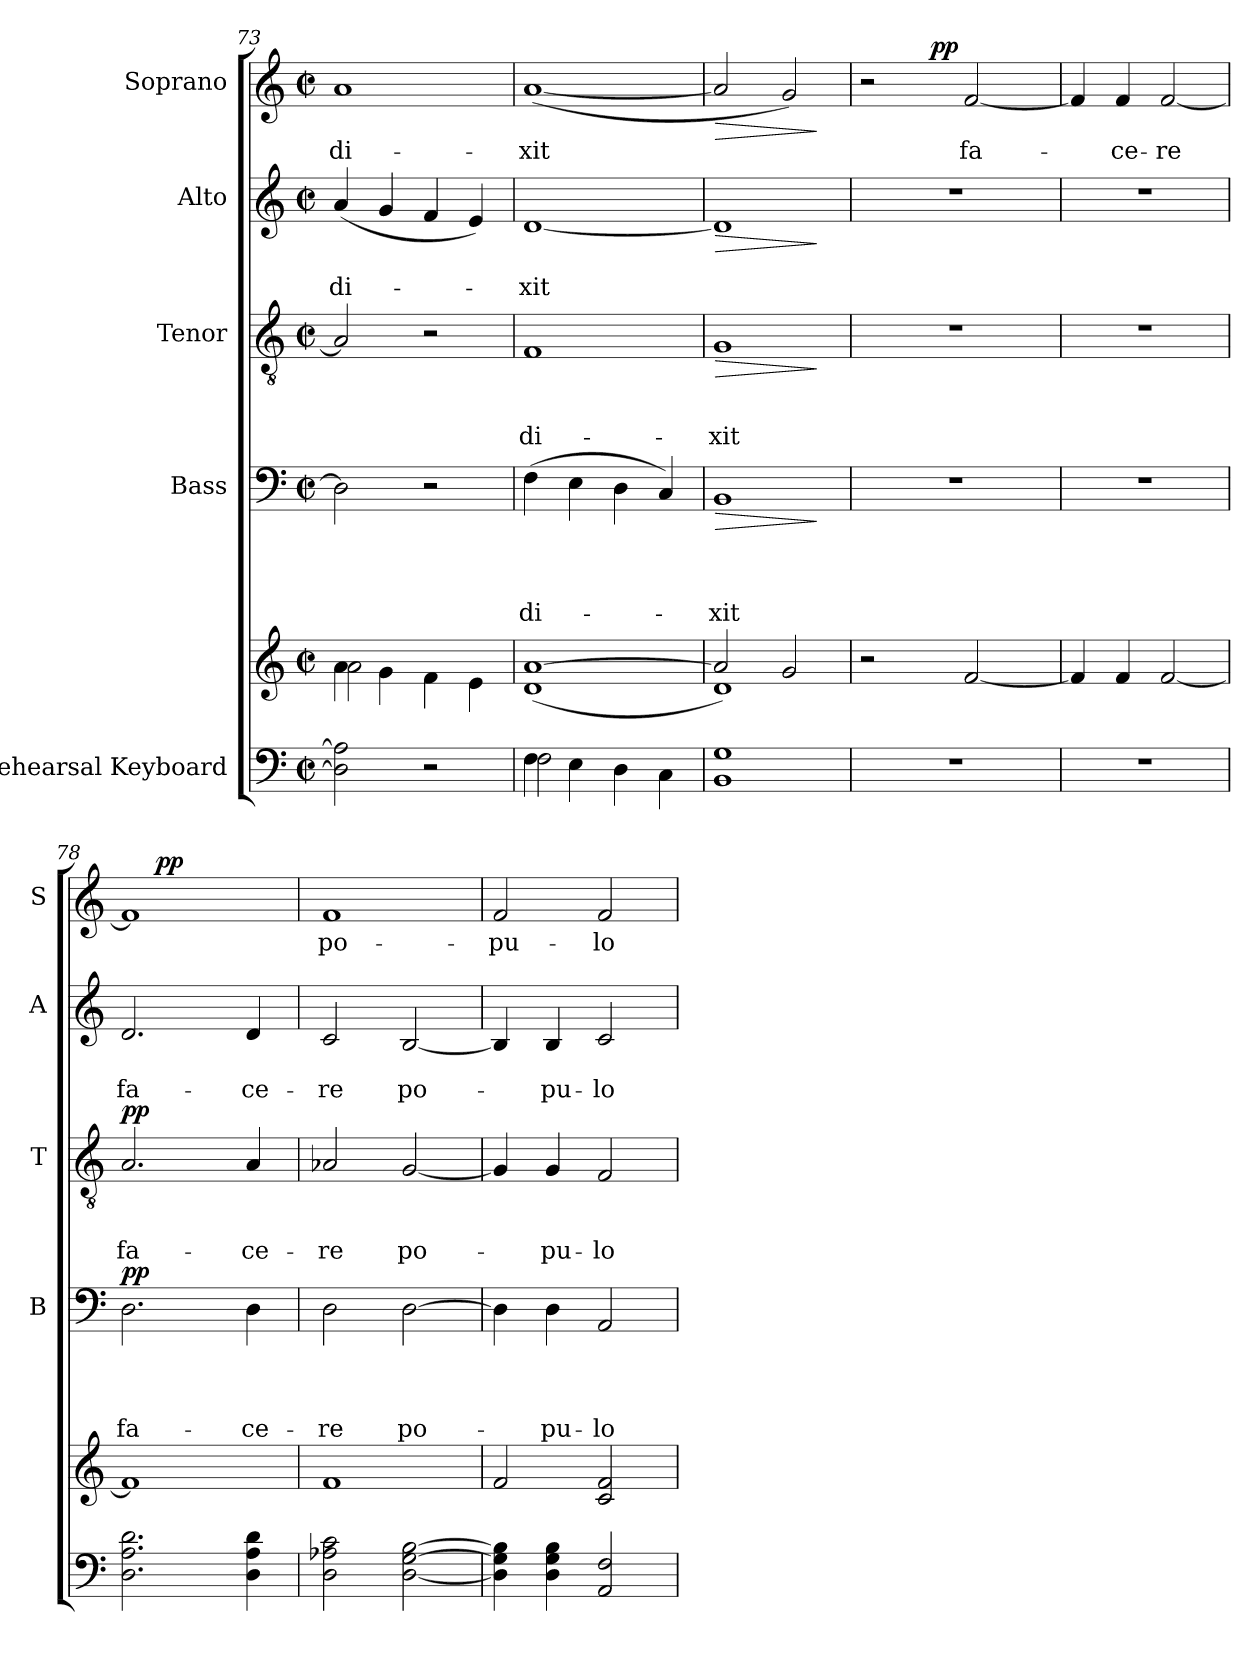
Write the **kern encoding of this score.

**kern	**kern	**kern	**text	**text	**text	**text	**dynam	**kern	**text	**text	**text	**dynam	**kern	**text	**text	**dynam	**kern	**text	**dynam
*part5	*part5	*part4	*part4	*part4	*part4	*part4	*part4	*part3	*part3	*part3	*part3	*part3	*part2	*part2	*part2	*part2	*part1	*part1	*part1
*staff6	*staff5	*staff4	*staff4	*staff4	*staff4	*staff4	*staff4	*staff3	*staff3	*staff3	*staff3	*staff3	*staff2	*staff2	*staff2	*staff2	*staff1	*staff1	*staff1
*I"Rehearsal Keyboard	*	*I"Bass	*	*	*	*	*	*I"Tenor	*	*	*	*	*I"Alto	*	*	*	*I"Soprano	*	*
*	*	*I'B	*	*	*	*	*	*I'T	*	*	*	*	*I'A	*	*	*	*I'S	*	*
!!LO:PB:g=z
*clefF4	*clefG2	*clefF4	*	*	*	*	*	*clefGv2	*	*	*	*	*clefG2	*	*	*	*clefG2	*	*
*k[]	*k[]	*k[]	*	*	*	*	*	*k[]	*	*	*	*	*k[]	*	*	*	*k[]	*	*
*C:	*C:	*C:	*	*	*	*	*	*C:	*	*	*	*	*C:	*	*	*	*C:	*	*
*M2/2	*M2/2	*M2/2	*	*	*	*	*	*M2/2	*	*	*	*	*M2/2	*	*	*	*M2/2	*	*
*met(c|)	*met(c|)	*met(c|)	*	*	*	*	*	*met(c|)	*	*	*	*	*met(c|)	*	*	*	*met(c|)	*	*
=73	=73	=73	=73	=73	=73	=73	=73	=73	=73	=73	=73	=73	=73	=73	=73	=73	=73	=73	=73
*	*^	*	*	*	*	*	*	*	*	*	*	*	*	*	*	*	*	*	*
!	!	!	!	!	!	!	!	!	!	!	!	!	!	!	!	!LO:LY:b	!	!	!LO:LY:b	!
2D\] 2A\]	4a\	2a\	2D\]	.	.	.	.	.	2A/]	.	.	.	.	(<4a/	.	di-	.	1a	di-	.
.	4g\	.	.	.	.	.	.	.	.	.	.	.	.	4g/	.	.	.	.	.	.
2r	4f\	2ryy	2r	.	.	.	.	.	2r	.	.	.	.	4f/	.	.	.	.	.	.
.	4e\	.	.	.	.	.	.	.	.	.	.	.	.	4e/)	.	.	.	.	.	.
*	*v	*v	*	*	*	*	*	*	*	*	*	*	*	*	*	*	*	*	*	*
=74	=74	=74	=74	=74	=74	=74	=74	=74	=74	=74	=74	=74	=74	=74	=74	=74	=74	=74	=74
*^	*	*	*	*	*	*	*	*	*	*	*	*	*	*	*	*	*	*	*
!	!	!	!	!	!	!	!LO:LY:b	!	!	!	!	!LO:LY:b	!	!	!	!LO:LY:b	!	!	!LO:LY:b	!
4F\	2F\	(<1d [>1a	(>4F\	.	.	.	di-	.	1F	.	.	di-	.	[<1d	.	-xit	.	(<[<1a	-xit	.
4E\	.	.	4E\	.	.	.	.	.	.	.	.	.	.	.	.	.	.	.	.	.
4D\	2ryy	.	4D\	.	.	.	.	.	.	.	.	.	.	.	.	.	.	.	.	.
4C\	.	.	4C/)	.	.	.	.	.	.	.	.	.	.	.	.	.	.	.	.	.
*v	*v	*	*	*	*	*	*	*	*	*	*	*	*	*	*	*	*	*	*	*
=75	=75	=75	=75	=75	=75	=75	=75	=75	=75	=75	=75	=75	=75	=75	=75	=75	=75	=75	=75
*	*^	*	*	*	*	*	*	*	*	*	*	*	*	*	*	*	*	*	*
!	!	!	!	!	!	!	!LO:LY:b	!LO:HP:b	!	!	!	!LO:LY:b	!LO:HP:b	!	!	!	!LO:HP:b	!	!	!LO:HP:b
1BB 1G	2a/]	1d)	1BB	.	.	.	-xit	>	1G	.	.	-xit	>	1d]	.	.	>	2a/]	.	>
.	2g/	.	.	.	.	.	.	.	.	.	.	.	.	.	.	.	.	2g/)	.	.
*	*v	*v	*	*	*	*	*	*	*	*	*	*	*	*	*	*	*	*	*	*
.	.	.	.	.	.	.	]	.	.	.	.	]	.	.	.	]	.	.	]
=76	=76	=76	=76	=76	=76	=76	=76	=76	=76	=76	=76	=76	=76	=76	=76	=76	=76	=76	=76
*	*	*	*	*	*	*	*	*	*	*	*	*	*	*	*	*	*^	*	*
1r	2r	1r	.	.	.	.	.	1r	.	.	.	.	1r	.	.	.	2r	4ryy	.	.
.	.	.	.	.	.	.	.	.	.	.	.	.	.	.	.	.	.	16.ryy	.	.
!	!	!	!	!	!	!	!	!	!	!	!	!	!	!	!	!	!	!	!	!LO:DY:a
.	.	.	.	.	.	.	.	.	.	.	.	.	.	.	.	.	.	2ryy	.	pp
!	!	!	!	!	!	!	!	!	!	!	!	!	!	!	!	!	!	!	!LO:LY:b	!
.	[<2f/	.	.	.	.	.	.	.	.	.	.	.	.	.	.	.	[<2f/	.	fa-	.
.	.	.	.	.	.	.	.	.	.	.	.	.	.	.	.	.	.	8ryy	.	.
.	.	.	.	.	.	.	.	.	.	.	.	.	.	.	.	.	.	32ryy	.	.
*	*	*	*	*	*	*	*	*	*	*	*	*	*	*	*	*	*v	*v	*	*
=77	=77	=77	=77	=77	=77	=77	=77	=77	=77	=77	=77	=77	=77	=77	=77	=77	=77	=77	=77
1r	4f/]	1r	.	.	.	.	.	1r	.	.	.	.	1r	.	.	.	4f/]	.	.
!	!	!	!	!	!	!	!	!	!	!	!	!	!	!	!	!	!	!LO:LY:b	!
.	4f/	.	.	.	.	.	.	.	.	.	.	.	.	.	.	.	4f/	-ce-	.
!	!	!	!	!	!	!	!	!	!	!	!	!	!	!	!	!	!	!LO:LY:b:rj	!
.	[<2f/	.	.	.	.	.	.	.	.	.	.	.	.	.	.	.	[<2f/	-re	.
=78	=78	=78	=78	=78	=78	=78	=78	=78	=78	=78	=78	=78	=78	=78	=78	=78	=78	=78	=78
!	!	!	!	!	!	!LO:LY:b	!LO:DY:a	!	!	!	!LO:LY:b	!LO:DY:a	!	!	!LO:LY:b	!	!	!	!
*	*	*	*	*	*	*	*	*	*	*	*	*	*	*	*	*	*^	*	*
2.D\ 2.A\ 2.d\	1f]	2.D\	.	.	.	fa-	pp	2.A/	.	.	fa-	pp	2.d/	.	fa-	.	1f]	8ryy	.	.
!	!	!	!	!	!	!	!	!	!	!	!	!	!	!	!	!	!	!	!	!LO:DY:b
.	.	.	.	.	.	.	.	.	.	.	.	.	.	.	.	.	.	2..ryy	.	pp
!	!	!	!	!	!	!LO:LY:b	!	!	!	!	!LO:LY:b	!	!	!	!LO:LY:b	!	!	!	!	!
4D\ 4A\ 4d\	.	4D\	.	.	.	-ce-	.	4A/	.	.	-ce-	.	4d/	.	-ce-	.	.	.	.	.
=79	=79	=79	=79	=79	=79	=79	=79	=79	=79	=79	=79	=79	=79	=79	=79	=79	=79	=79	=79	=79
!	!	!	!	!	!	!LO:LY:b	!	!	!	!	!LO:LY:b	!	!	!	!LO:LY:b	!	!	!	!LO:LY:b	!
*	*	*	*	*	*	*	*	*	*	*	*	*	*	*	*	*	*v	*v	*	*
2D\ 2A-X\ 2c\	1f	2D\	.	.	.	-re	.	2A-X/	.	.	-re	.	2c/	.	-re	.	1f	po-	.
!	!	!	!	!	!	!LO:LY:b	!	!	!	!	!LO:LY:b	!	!	!	!LO:LY:b	!	!	!	!
[<2D\ [>2G\ [>2B\	.	[>2D\	.	.	.	po-	.	[<2G/	.	.	po-	.	[<2B/	.	po-	.	.	.	.
=80	=80	=80	=80	=80	=80	=80	=80	=80	=80	=80	=80	=80	=80	=80	=80	=80	=80	=80	=80
!	!	!	!	!	!	!	!	!	!	!	!	!	!	!	!	!	!	!LO:LY:b	!
4D\] 4G\] 4B\]	2f/	4D\]	.	.	.	.	.	4G/]	.	.	.	.	4B/]	.	.	.	2f/	-pu-	.
!	!	!	!	!	!	!LO:LY:b	!	!	!	!	!LO:LY:b	!	!	!	!LO:LY:b	!	!	!	!
4D\ 4G\ 4B\	.	4D\	.	.	.	-pu-	.	4G/	.	.	-pu-	.	4B/	.	-pu-	.	.	.	.
!	!	!	!	!	!	!LO:LY:b:rj	!	!	!	!	!LO:LY:b:rj	!	!	!	!LO:LY:b:rj	!	!	!LO:LY:b	!
2AA/ 2F/	2c/ 2f/	2AA/	.	.	.	-lo	.	2F/	.	.	-lo	.	2c/	.	-lo	.	2f/	-lo	.
=	=	=	=	=	=	=	=	=	=	=	=	=	=	=	=	=	=	=	=
*-	*-	*-	*-	*-	*-	*-	*-	*-	*-	*-	*-	*-	*-	*-	*-	*-	*-	*-	*-
